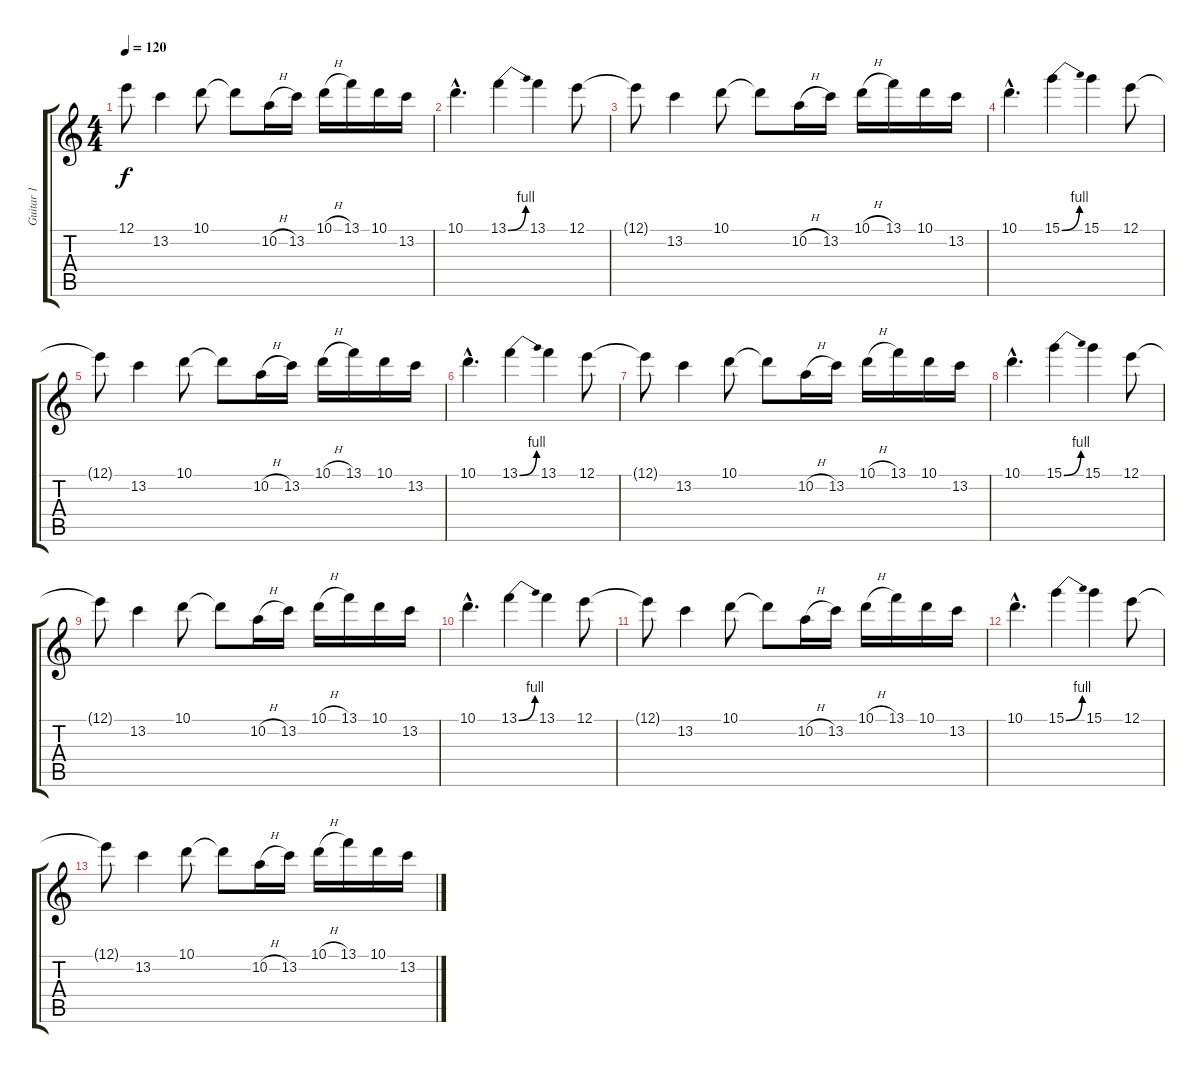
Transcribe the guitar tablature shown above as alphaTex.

\track ("Guitar 1" "Guitar 1") {instrument overdrivenguitar}
\staff {score tabs}
\tuning (E4 B3 G3 D3 A2 E2) {hide}
\ts (4 4)
\tempo 120
\clef g2
\ks c
12.1{t}.8{dy f} 13.2.4 10.1.8 10.1{t}.8 10.2{h}.16 13.2.16 10.1{h}.16 13.1.16 10.1.16 13.2.16 |
10.1{hac}.4{d} 13.1{be (bend 0 0 60 4)}.4 13.1.4 12.1.8 |
12.1{t}.8 13.2.4 10.1.8 10.1{t}.8 10.2{h}.16 13.2.16 10.1{h}.16 13.1.16 10.1.16 13.2.16 |
10.1{hac}.4{d} 15.1{be (bend 0 0 60 4)}.4 15.1.4 12.1.8 |
12.1{t}.8 13.2.4 10.1.8 10.1{t}.8 10.2{h}.16 13.2.16 10.1{h}.16 13.1.16 10.1.16 13.2.16 |
10.1{hac}.4{d volume 11} 13.1{be (bend 0 0 60 4)}.4 13.1.4 12.1.8 |
12.1{t}.8 13.2.4{volume 10} 10.1.8 10.1{t}.8 10.2{h}.16 13.2.16 10.1{h}.16 13.1.16 10.1.16 13.2.16 |
10.1{hac}.4{d volume 9} 15.1{be (bend 0 0 60 4)}.4 15.1.4 12.1.8 |
12.1{t}.8 13.2.4{volume 9} 10.1.8 10.1{t}.8 10.2{h}.16 13.2.16 10.1{h}.16 13.1.16 10.1.16 13.2.16 |
10.1{hac}.4{d volume 8} 13.1{be (bend 0 0 60 4)}.4 13.1.4 12.1.8 |
12.1{t}.8 13.2.4{volume 7} 10.1.8 10.1{t}.8 10.2{h}.16 13.2.16 10.1{h}.16 13.1.16 10.1.16 13.2.16 |
10.1{hac}.4{d volume 5} 15.1{be (bend 0 0 60 4)}.4 15.1.4 12.1.8 |
12.1{t}.8{volume 3} 13.2.4 10.1.8 10.1{t}.8 10.2{h}.16 13.2.16 10.1{h}.16 13.1.16 10.1.16 13.2.16
